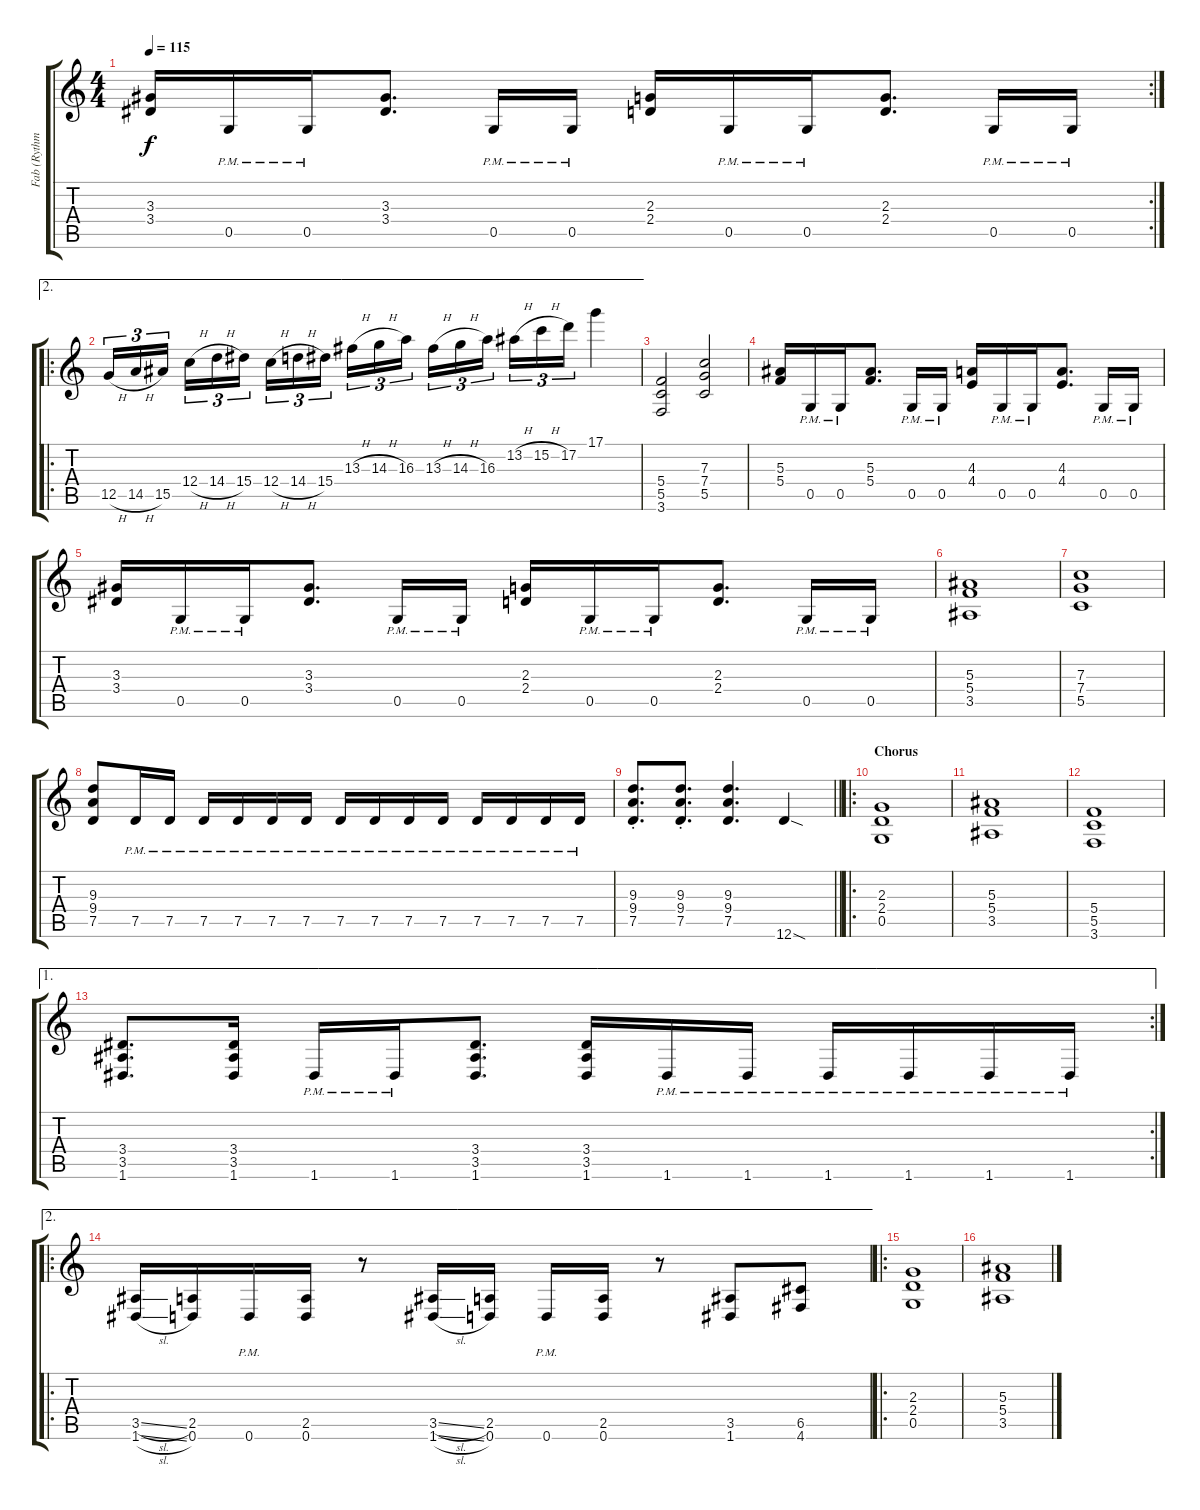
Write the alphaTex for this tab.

\track ("Fab (Rythm Guitar II)" "Fab (Rythm") {instrument overdrivenguitar}
\staff {score tabs}
\tuning (D4 A3 F3 C3 G2 D2) {hide}
\rc 2
\ts (4 4)
\tempo 115
\clef g2
\ks c
(3.3 3.4).16{dy f} 0.5{pm}.16 0.5{pm}.16 (3.3 3.4).8{d} 0.5{pm}.16 0.5{pm}.16 (2.3 2.4).16 0.5{pm}.16 0.5{pm}.16 (2.3 2.4).8{d} 0.5{pm}.16 0.5{pm}.16 |
\ae 2
\ro
12.5{h}.16{tu (3 2)} 14.5{h}.16{tu (3 2)} 15.5.16{tu (3 2) beam splitsecondary} 12.4{h}.16{tu (3 2)} 14.4{h}.16{tu (3 2)} 15.4.16{tu (3 2)} 12.4{h}.16{tu (3 2)} 14.4{h}.16{tu (3 2)} 15.4.16{tu (3 2) beam splitsecondary} 13.3{h}.16{tu (3 2)} 14.3{h}.16{tu (3 2)} 16.3.16{tu (3 2)} 13.3{h}.16{tu (3 2)} 14.3{h}.16{tu (3 2)} 16.3.16{tu (3 2) beam splitsecondary} 13.2{h}.16{tu (3 2)} 15.2{h}.16{tu (3 2)} 17.2.16{tu (3 2)} 17.1.4 |
(5.4 5.5 3.6).2 (7.3 7.4 5.5).2 |
(5.3 5.4).16 0.5{pm}.16 0.5{pm}.16 (5.3 5.4).8{d} 0.5{pm}.16 0.5{pm}.16 (4.3 4.4).16 0.5{pm}.16 0.5{pm}.16 (4.3 4.4).8{d} 0.5{pm}.16 0.5{pm}.16 |
(3.3 3.4).16 0.5{pm}.16 0.5{pm}.16 (3.3 3.4).8{d} 0.5{pm}.16 0.5{pm}.16 (2.3 2.4).16 0.5{pm}.16 0.5{pm}.16 (2.3 2.4).8{d} 0.5{pm}.16 0.5{pm}.16 |
(5.3 5.4 3.5).1{volume 13 balance 14 instrument overdrivenguitar} |
(7.3 7.4 5.5).1 |
(9.3 9.4 7.5).8 7.5{pm}.16 7.5{pm}.16 7.5{pm}.16 7.5{pm}.16 7.5{pm}.16 7.5{pm}.16 7.5{pm}.16 7.5{pm}.16 7.5{pm}.16 7.5{pm}.16 7.5{pm}.16 7.5{pm}.16 7.5{pm}.16 7.5{pm}.16 |
\barLineRight lightlight
(9.3{st} 9.4{st} 7.5{st}).8{d} (9.3{st} 9.4{st} 7.5{st}).8{d} (9.3 9.4 7.5).4{d} 12.6{sod}.4 |
\ro
\section ("" "Chorus")
(2.3 2.4 0.5).1 |
(5.3 5.4 3.5).1 |
(5.4 5.5 3.6).1 |
\ae 1
\rc 2
(3.4 3.5 1.6).8{d} (3.4 3.5 1.6).16 1.6{pm}.16 1.6{pm}.16 (3.4 3.5 1.6).8{d} (3.4 3.5 1.6).16 1.6{pm}.16 1.6{pm}.16 1.6{pm}.16 1.6{pm}.16 1.6{pm}.16 1.6{pm}.16 |
\ae 2
\ro
(3.5{sl} 1.6{sl}).16 (2.5 0.6).16 0.6{pm}.16 (2.5 0.6).16 r.8 (3.5{sl} 1.6{sl}).16 (2.5 0.6).16 0.6{pm}.16 (2.5 0.6).16 r.8 (3.5 1.6).8 (6.5 4.6).8 |
\ro
(2.3 2.4 0.5).1 |
(5.3 5.4 3.5).1
